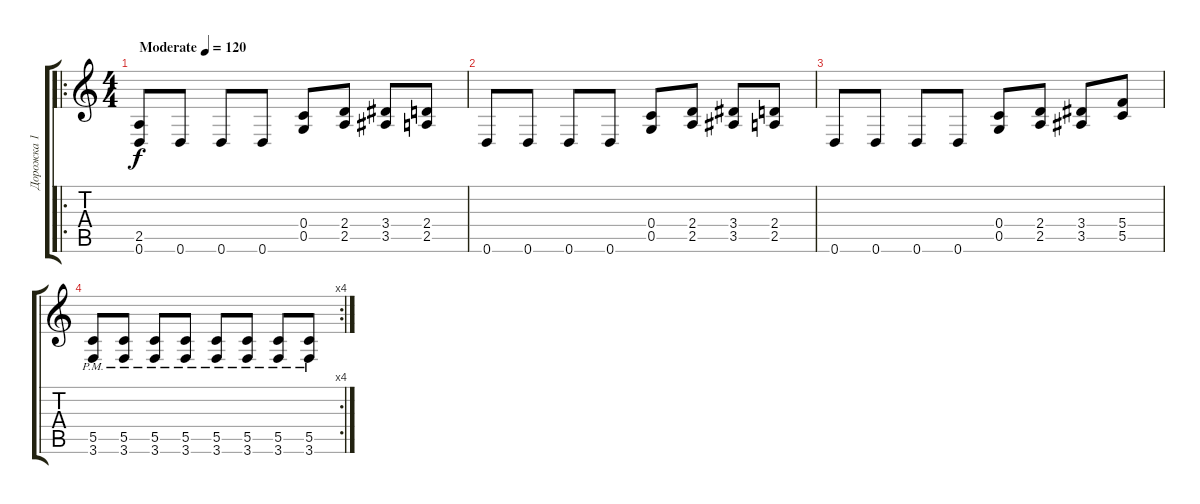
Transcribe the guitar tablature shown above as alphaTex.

\track ("Дорожка 1" "Дорожка 1") {instrument distortionguitar}
\staff {score tabs}
\tuning (D4 A3 F3 C3 G2 D2) {hide}
\ro
\ts (4 4)
\tempo (120 "Moderate")
\clef g2
\ks c
(2.5 0.6).8{dy f instrument distortionguitar} 0.6.8 0.6.8 0.6.8 (0.4 0.5).8 (2.4 2.5).8 (3.4 3.5).8 (2.4 2.5).8 |
0.6.8 0.6.8 0.6.8 0.6.8 (0.4 0.5).8 (2.4 2.5).8 (3.4 3.5).8 (2.4 2.5).8 |
0.6.8 0.6.8 0.6.8 0.6.8 (0.4 0.5).8 (2.4 2.5).8 (3.4 3.5).8 (5.4 5.5).8 |
\rc 4
(5.5{pm} 3.6{pm}).8 (5.5{pm} 3.6{pm}).8 (5.5{pm} 3.6{pm}).8 (5.5{pm} 3.6{pm}).8 (5.5{pm} 3.6{pm}).8 (5.5{pm} 3.6{pm}).8 (5.5{pm} 3.6{pm}).8 (5.5{pm} 3.6{pm}).8
